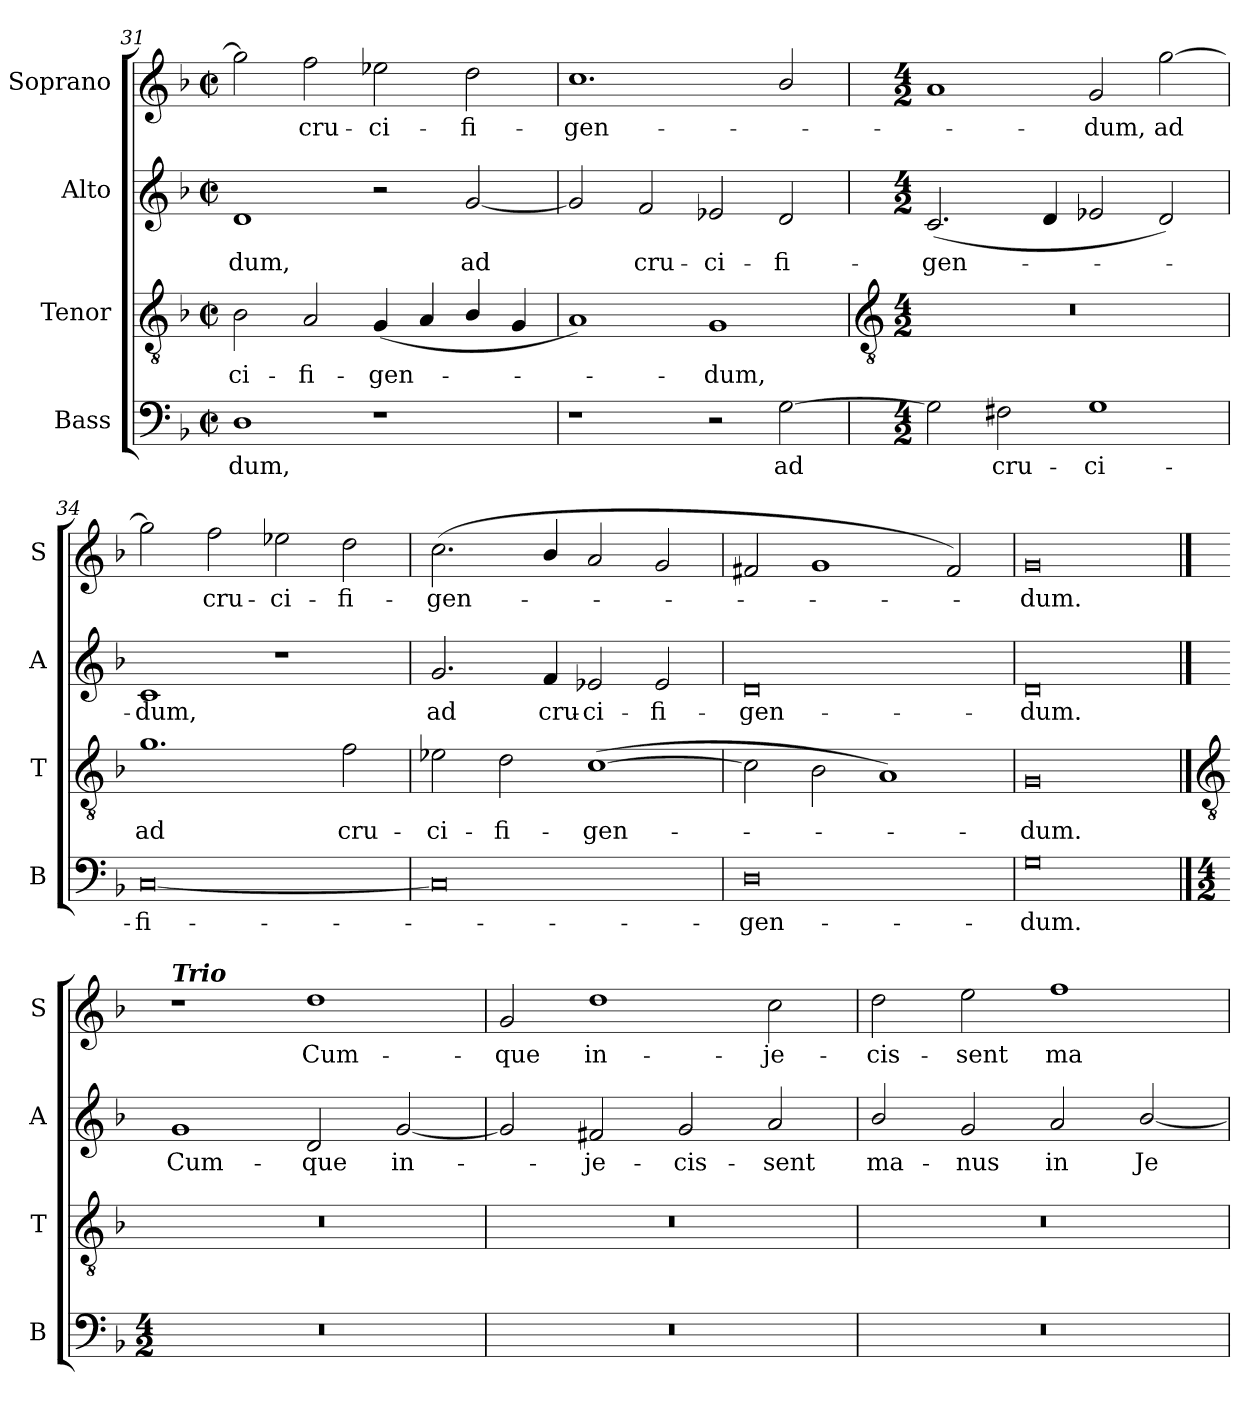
**kern	**text	**kern	**text	**kern	**text	**kern	**text
*part4	*part4	*part3	*part3	*part2	*part2	*part1	*part1
*staff4	*staff4	*staff3	*staff3	*staff2	*staff2	*staff1	*staff1
*I"Bass	*	*I"Tenor	*	*I"Alto	*	*I"Soprano	*
*I'B	*	*I'T	*	*I'A	*	*I'S	*
*clefF4	*	*clefGv2	*	*clefG2	*	*clefG2	*
*k[b-]	*	*k[b-]	*	*k[b-]	*	*k[b-]	*
*F:	*	*F:	*	*F:	*	*F:	*
*M4/2	*	*M4/2	*	*M4/2	*	*M4/2	*
*met(c|)	*	*met(c|)	*	*met(c|)	*	*met(c|)	*
=31	=31	=31	=31	=31	=31	=31	=31
!	!LO:LY:b	!	!LO:LY:b	!	!LO:LY:b	!	!
1D	dum,	2B-	-ci-	1d	dum,	2gg]	.
!	!	!	!LO:LY:b	!	!	!	!LO:LY:b
.	.	2A	-fi-	.	.	2ff	cru-
!	!	!	!LO:LY:b	!	!	!	!LO:LY:b
1r	.	(<4G	-gen-	2r	.	2ee-X	-ci-
.	.	4A	.	.	.	.	.
!	!	!	!	!	!LO:LY:b	!	!LO:LY:b
.	.	4B-/	.	[2g	ad	2dd	-fi-
.	.	4G	.	.	.	.	.
=32	=32	=32	=32	=32	=32	=32	=32
!	!	!	!	!	!	!	!LO:LY:b
1r	.	1A)	.	2g]	.	1.cc	-gen-
!	!	!	!	!	!LO:LY:b	!	!
.	.	.	.	2f	cru-	.	.
!	!	!	!LO:LY:b	!	!LO:LY:b	!	!
2r	.	1G	dum,	2e-X	-ci-	.	.
!	!LO:LY:b	!	!	!	!LO:LY:b	!	!
[2G	ad	.	.	2d	-fi-	2b-/	.
!!LO:LB:g=z
=33	=33	=33	=33	=33	=33	=33	=33
*	*	*clefGv2	*	*	*	*	*
*M4/2	*	*M4/2	*	*M4/2	*	*M4/2	*
!	!	!	!	!	!LO:LY:b	!	!
2G]	.	0r	.	(<2.c	-gen-	1a	.
!	!LO:LY:b	!	!	!	!	!	!
2F#X	cru-	.	.	.	.	.	.
.	.	.	.	4d	.	.	.
!	!LO:LY:b	!	!	!	!	!	!LO:LY:b
1G	-ci-	.	.	2e-X	.	2g	dum,
!	!	!	!	!	!	!	!LO:LY:b
.	.	.	.	2d)	.	[2gg	ad
=34	=34	=34	=34	=34	=34	=34	=34
!	!LO:LY:b	!	!LO:LY:b	!	!LO:LY:b	!	!
[0C	-fi-	1.g	ad	1c	dum,	2gg]	.
!	!	!	!	!	!	!	!LO:LY:b
.	.	.	.	.	.	2ff	cru-
!	!	!	!	!	!	!	!LO:LY:b
.	.	.	.	1r	.	2ee-X	-ci-
!	!	!	!LO:LY:b	!	!	!	!LO:LY:b
.	.	2f	cru-	.	.	2dd	-fi-
=35	=35	=35	=35	=35	=35	=35	=35
!	!	!	!LO:LY:b	!	!LO:LY:b	!	!LO:LY:b
0C]	.	2e-X	-ci-	2.g	ad	(<2.cc	-gen-
!	!	!	!LO:LY:b	!	!	!	!
.	.	2d	-fi-	.	.	.	.
!	!	!	!	!	!LO:LY:b	!	!
.	.	.	.	4f	cru-	4b-/	.
!	!	!	!LO:LY:b	!	!LO:LY:b	!	!
.	.	(>[1c	-gen-	2e-X	-ci-	2a	.
!	!	!	!	!	!LO:LY:b	!	!
.	.	.	.	2e-	-fi-	2g	.
=36	=36	=36	=36	=36	=36	=36	=36
!	!LO:LY:b	!	!	!	!LO:LY:b	!	!
0D	gen-	2c]	.	0d	-gen-	2f#X	.
.	.	2B-\	.	.	.	1g	.
.	.	1A)	.	.	.	.	.
.	.	.	.	.	.	2f#)	.
=37	=37	=37	=37	=37	=37	=37	=37
!	!LO:LY:b	!	!LO:LY:b	!	!LO:LY:b	!	!LO:LY:b
0G	-dum.	0G	dum.	0d	-dum.	0g	dum.
!!LO:LB:g=z
==38	==38	==38	==38	==38	==38	==38	==38
*	*	*clefGv2	*	*	*	*	*
*M4/2	*	*	*	*	*	*	*
!	!	!	!	!	!	!LO:TX:a:Bi:t=Trio	!
!	!	!	!	!	!LO:LY:b	!	!
0r	.	0r	.	1g	Cum-	1r	.
!	!	!	!	!	!LO:LY:b	!	!LO:LY:b
.	.	.	.	2d	-que	1dd	Cum-
!	!	!	!	!	!LO:LY:b	!	!
.	.	.	.	[2g	in-	.	.
=39	=39	=39	=39	=39	=39	=39	=39
!	!	!	!	!	!	!	!LO:LY:b
0r	.	0r	.	2g]	.	2g	-que
!	!	!	!	!	!LO:LY:b	!	!LO:LY:b
.	.	.	.	2f#X	je-	1dd	in-
!	!	!	!	!	!LO:LY:b	!	!
.	.	.	.	2g	-cis-	.	.
!	!	!	!	!	!LO:LY:b	!	!LO:LY:b
.	.	.	.	2a	-sent	2cc	-je-
=40	=40	=40	=40	=40	=40	=40	=40
!	!	!	!	!	!LO:LY:b	!	!LO:LY:b
0r	.	0r	.	2b-/	ma-	2dd	-cis-
!	!	!	!	!	!LO:LY:b	!	!LO:LY:b
.	.	.	.	2g	-nus	2ee	-sent
!	!	!	!	!	!LO:LY:b	!	!LO:LY:b
.	.	.	.	2a	in	1ff	ma-
!	!	!	!	!	!LO:LY:b	!	!
.	.	.	.	[2b-/	Je-	.	.
=	=	=	=	=	=	=	=
*-	*-	*-	*-	*-	*-	*-	*-
